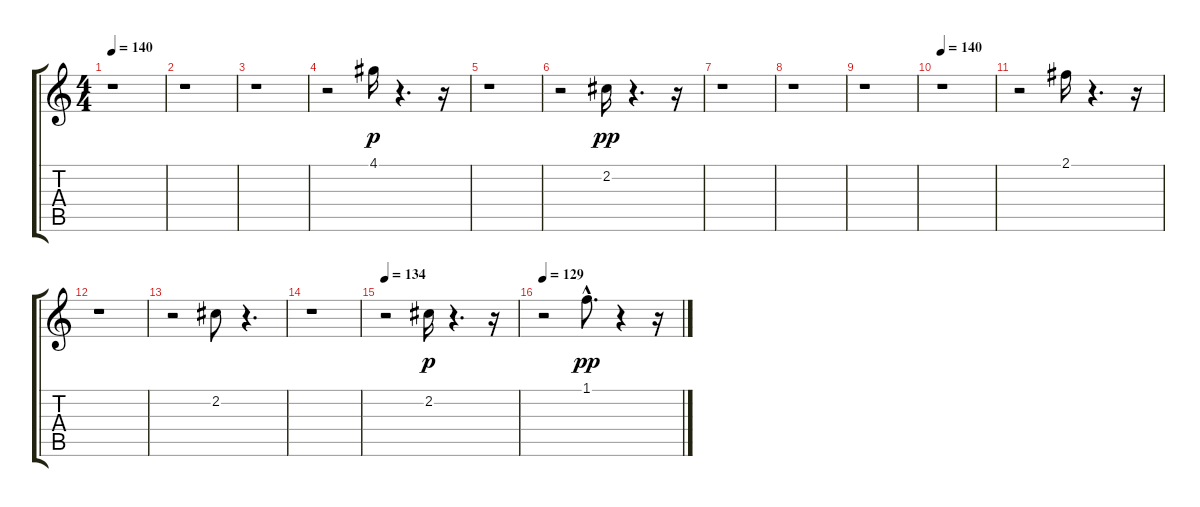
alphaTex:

\track "" {instrument electricbassfinger}
\staff {score tabs}
\tuning (E4 B3 G3 D3 A2 E2) {hide}
\ts (4 4)
\tempo 140
\clef g2
\ks c
r.1{dy p} |
r.1 |
r.1 |
r.2 4.1.16 r.4{d} r.16 |
r.1 |
r.2 2.2.16{dy pp} r.4{d} r.16 |
r.1 |
r.1 |
r.1 |
\tempo 140
r.1 |
r.2 2.1.16 r.4{d} r.16 |
r.1 |
r.2 2.2.8 r.4{d} |
r.1 |
\tempo 134
r.2 2.2.16{dy p} r.4{d} r.16 |
\tempo 129
r.2 1.1{hac}.8{d dy pp} r.4 r.16
